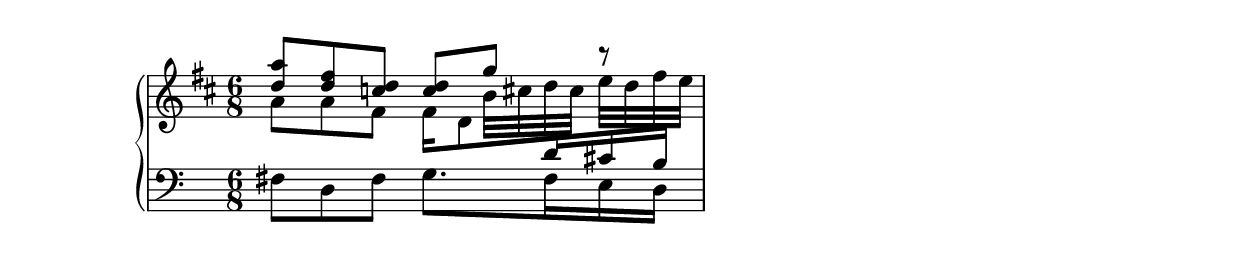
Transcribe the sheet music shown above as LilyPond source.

\version "2.22.2"

\new PianoStaff
<<
  \new Staff = "right"<<
    \new Voice \relative c'' {
      \time 6/8
      \key d \major
      \voiceOne <a' d,>8 <fis d> <d c> <d c> g r |
    }
    \new Voice \relative c'' {
      \voiceTwo a8 a fis s8 b32[ cis d cis] e[ d fis e] |
    }
  >>
  \new Staff = "left"{
    \clef bass
    <<
      \new Voice \relative c {
        s4. \change Staff = "right" \voiceFour fis'16 d8
        \change Staff = "left" \voiceOne d16 cis! b |
      }
      \new Voice \relative c {
        fis8 d fis \voiceTwo g8. fis16 e d |
      }
    >>
  }
>>